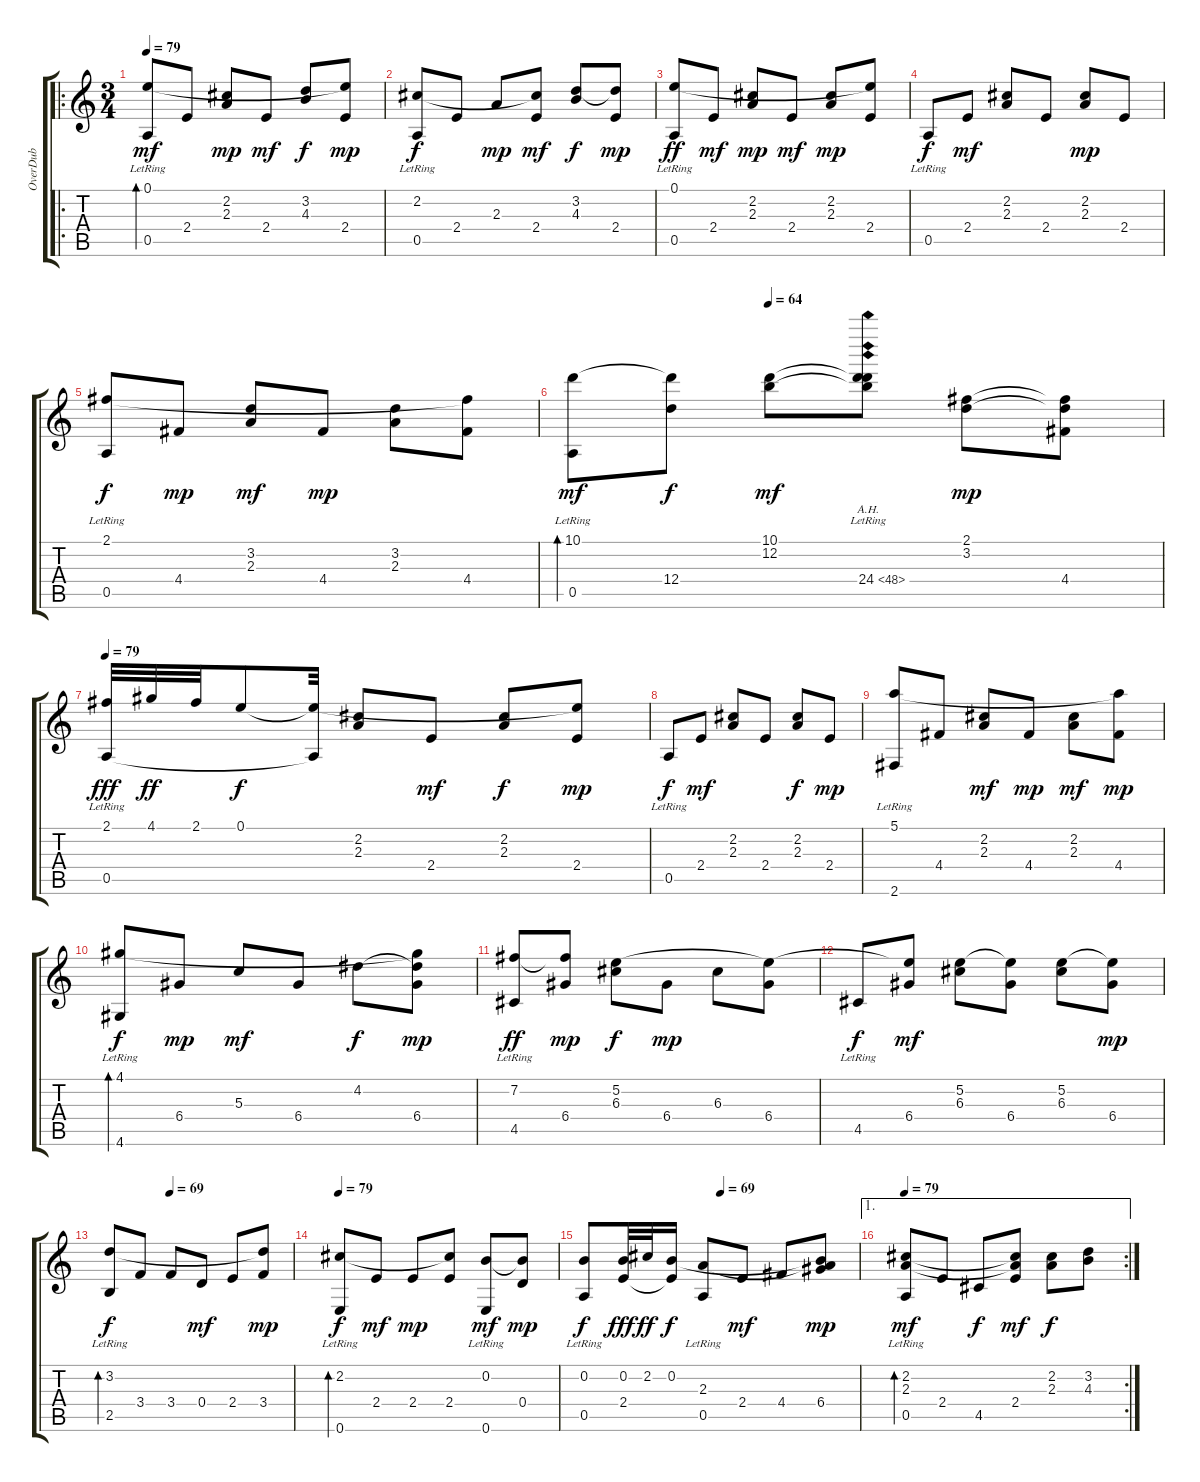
\track ("OverDub" "OverDub") {instrument acousticguitarnylon}
\staff {score tabs}
\tuning (E4 B3 G3 D3 A2 E2) {hide}
\ro
\ts (3 4)
\tempo 79
\clef g2
\ks c
(0.1 0.5{lr}).8{bd 240 dy mf instrument acousticguitarnylon} 2.4.8 (2.2 2.3).8{dy mp} 2.4.8{dy mf} (3.2 4.3).8{dy f} (0.1{t} 2.4).8{dy mp} |
(2.2 0.5{lr}).8{dy f} 2.4.8 2.3.8{dy mp} (2.2{t} 2.4).8{dy mf} (3.2 4.3).8{dy f} (3.2{t} 2.4).8{dy mp} |
(0.1 0.5{lr}).8{dy ff} 2.4.8{dy mf} (2.2 2.3).8{dy mp} 2.4.8{dy mf} (2.2 2.3).8{dy mp} (0.1{t} 2.4).8 |
0.5{lr}.8{dy f} 2.4.8{dy mf} (2.2 2.3).8 2.4.8 (2.2 2.3).8{dy mp} 2.4.8 |
(2.1 0.5{lr}).8{dy f} 4.4.8{dy mp} (3.2 2.3).8{dy mf} 4.4.8{dy mp} (3.2 2.3).8 (2.1{t} 4.4).8 |
\tempo (64 0.3333333333333333)
(10.1 0.5{lr}).8{bd 240 dy mf} (10.1{t} 12.4).8{dy f} (10.1 12.2).8{dy mf} (10.1{ah 12 t} 12.2{ah 12 t} 24.4{ah 24 lr}).8 (2.1 3.2).8{dy mp} (2.1{t} 3.2{t} 4.4).8 |
\tempo 79
(2.1 0.5{lr}).32{dy fff} 4.1.32{dy ff} 2.1.32 0.1.8{dy f} (0.1{t} 0.5{t}).32 (2.2 2.3).8 2.4.8{dy mf} (2.2 2.3).8{dy f} (0.1{t} 2.4).8{dy mp} |
0.5{lr}.8{dy f} 2.4.8{dy mf} (2.2 2.3).8 2.4.8 (2.2 2.3).8{dy f} 2.4.8{dy mp} |
(5.1 2.6{lr}).8 4.4.8 (2.2 2.3).8{dy mf} 4.4.8{dy mp} (2.2 2.3).8{dy mf} (5.1{t} 4.4).8{dy mp} |
(4.1 4.6{lr}).8{bd 120 dy f} 6.4.8{dy mp} 5.3.8{dy mf} 6.4.8 4.2.8{dy f} (4.1{t} 4.2{t} 6.4).8{dy mp} |
(7.2 4.5{lr}).8{dy ff} (7.2{t} 6.4).8{dy mp} (5.2 6.3).8{dy f} 6.4.8{dy mp} 6.3.8 (5.2{t} 6.4).8 |
4.5{lr}.8{dy f} (5.2{t} 6.4).8{dy mf} (5.2 6.3).8 (5.2{t} 6.4).8 (5.2 6.3).8 (5.2{t} 6.4).8{dy mp} |
\tempo (69 0.3333333333333333)
(3.2 2.5{lr}).8{bd 240 dy f} 3.4.8 3.4.8 0.4.8{dy mf} 2.4.8 (3.2{t} 3.4).8{dy mp} |
\tempo 79
(2.2 0.6{lr}).8{bd 480 dy f} 2.4.8{dy mf} 2.4.8{dy mp} (2.2{t} 2.4).8 (0.2 0.6{lr}).8{dy mf} (0.2{t} 0.4).8{dy mp} |
\tempo (69 0.5)
(0.2 0.5{lr}).8{dy f} (0.2 2.4).32{dy fff} 2.2.32{dy ff} (0.2 2.4{t}).16{dy f} (2.3 0.5{lr}).8 2.4.8{dy mf} 4.4.8 (0.2{t} 2.3{t} 6.4).8{dy mp} |
\ae 1
\rc 2
\tempo 79
(2.2 2.3 0.5{lr}).8{bd 240 dy mf} 2.4.8 4.5.8{dy f} (2.2{t} 2.3{t} 2.4).8{dy mf} (2.2 2.3).8{dy f} (3.2 4.3).8
